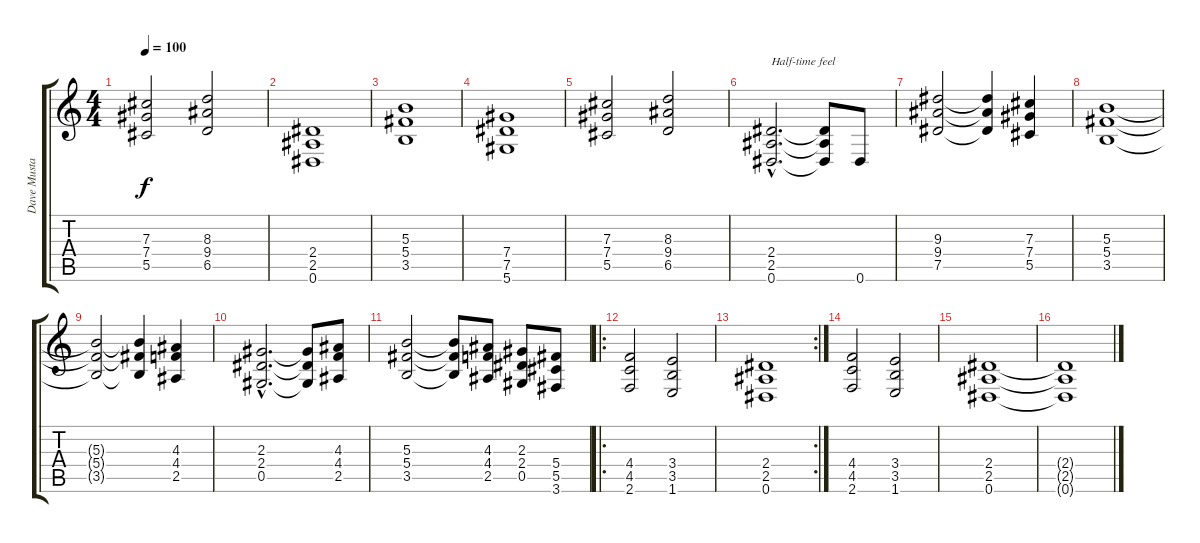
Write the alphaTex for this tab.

\track ("Dave Mustaine" "Dave Musta") {instrument distortionguitar}
\staff {score tabs}
\tuning (Eb4 Bb3 Gb3 Db3 Ab2 Eb2) {hide}
\ts (4 4)
\tempo 100
\clef g2
\ks c
(7.3 7.4 5.5).2{dy f} (8.3 9.4 6.5).2 |
(2.4 2.5 0.6).1 |
(5.3 5.4 3.5).1 |
(7.4 7.5 5.6).1 |
(7.3 7.4 5.5).2 (8.3 9.4 6.5).2 |
(2.4{hac} 2.5{hac} 0.6{hac}).2{d txt "Half-time feel"} (2.4{t} 2.5{t} 0.6{t}).8 0.6.8 |
(9.3 9.4 7.5).2 (9.3{t} 9.4{t} 7.5{t}).4 (7.3 7.4 5.5).4 |
(5.3 5.4 3.5).1 |
(5.3{t} 5.4{t} 3.5{t}).2 (5.3{t} 5.4{t} 3.5{t}).4 (4.3 4.4 2.5).4 |
(2.3{hac} 2.4{hac} 0.5{hac}).2{d} (2.3{t} 2.4{t} 0.5{t}).8 (4.3 4.4 2.5).8 |
(5.3 5.4 3.5).2 (5.3{t} 5.4{t} 3.5{t}).8 (4.3 4.4 2.5).8 (2.3 2.4 0.5).8 (5.4 5.5 3.6).8 |
\ro
(4.4 4.5 2.6).2 (3.4 3.5 1.6).2 |
\rc 2
(2.4 2.5 0.6).1 |
(4.4 4.5 2.6).2 (3.4 3.5 1.6).2 |
(2.4 2.5 0.6).1 |
(2.4{t} 2.5{t} 0.6{t}).1
